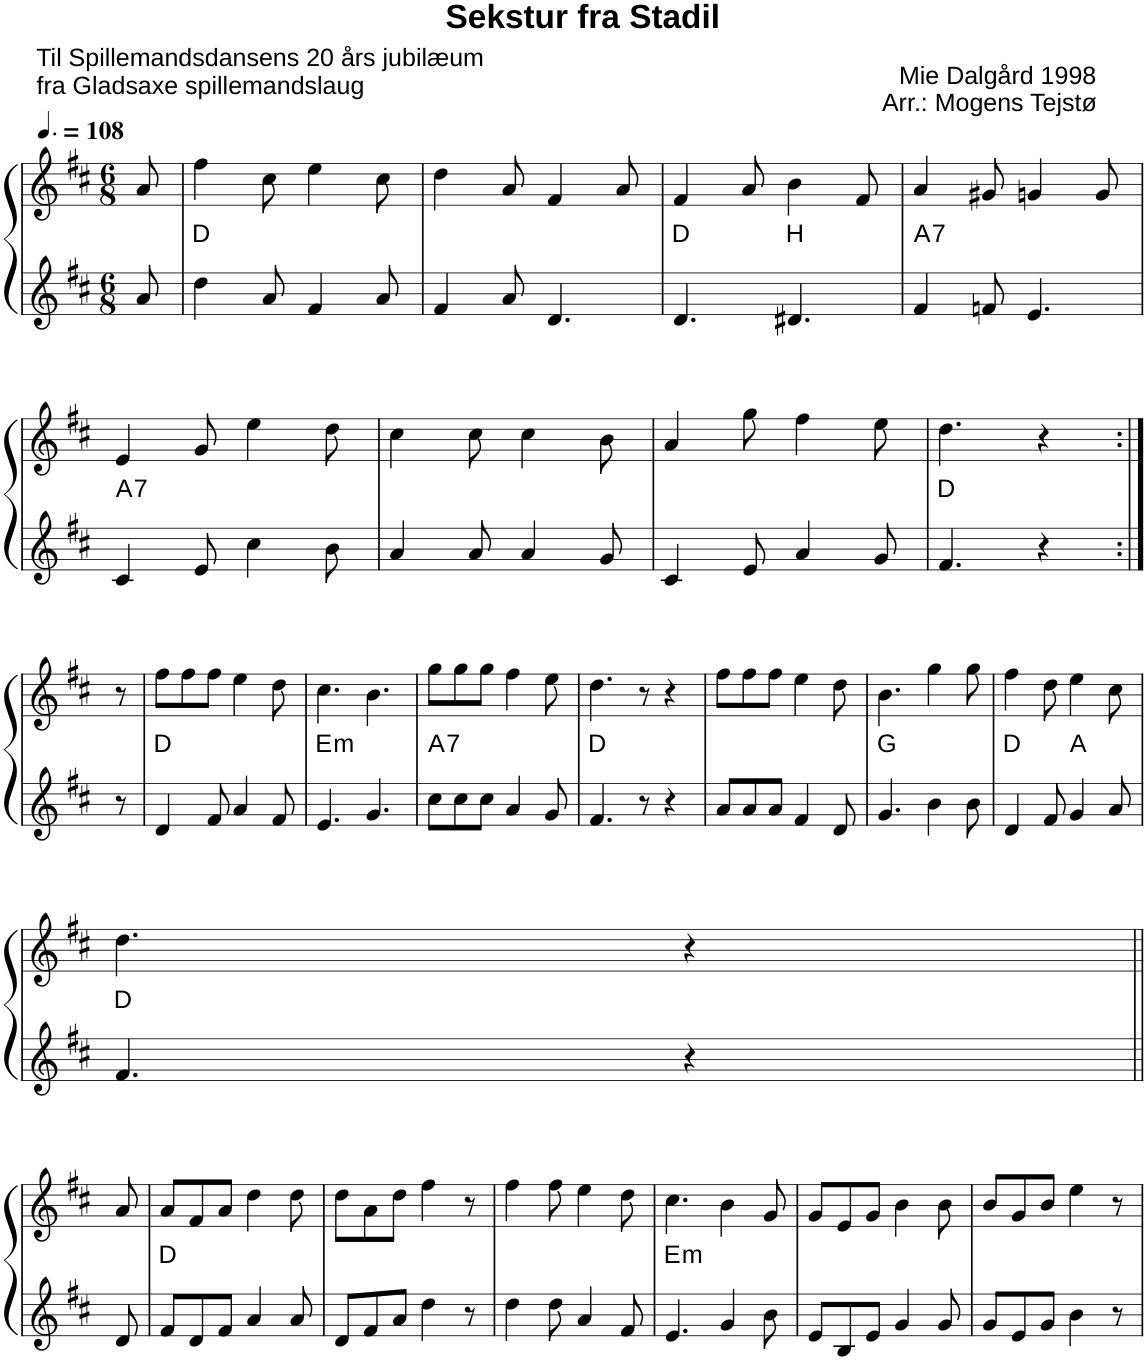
**kern	**kern	**harte
*part2	*part1	*part1
*staff2	*staff1	*
*I"Violin	*I"Piano	*
*I'Vln	*I'Pno	*
*clefG2	*clefG2	*
*k[f#c#]	*k[f#c#]	*
*M6/8	*M6/8	*
*MM162	*MM162	*
=1	=1	=1
8a/	8a/	.
=2	=2	=2
4dd\	4ff#\	D:maj
8a/	8cc#\	.
4f#/	4ee\	.
8a/	8cc#\	.
=3	=3	=3
4f#/	4dd\	.
8a/	8a/	.
4.d/	4f#/	.
.	8a/	.
=4	=4	=4
4.d/	4f#/	D:maj
.	8a/	.
4.d#X/	4b\	B:maj
.	8f#/	.
=5	=5	=5
!	!	!LO:H:kt=7
4f#/	4a/	A:7
8fn/	8g#X/	.
4.e/	4gn/	.
.	8g/	.
!!LO:LB:g=z
=6	=6	=6
!	!	!LO:H:kt=7
4c#/	4e/	A:7
8e/	8g/	.
4cc#\	4ee\	.
8b\	8dd\	.
=7	=7	=7
4a/	4cc#\	.
8a/	8cc#\	.
4a/	4cc#\	.
8g/	8b\	.
=8	=8	=8
4c#/	4a/	.
8e/	8gg\	.
4a/	4ff#\	.
8g/	8ee\	.
=9	=9	=9
4.f#/	4.dd\	D:maj
4r	4r	.
!!LO:LB:g=z
=10:|!	=10:|!	=10:|!
8r	8r	.
=11	=11	=11
4d/	8ff#\L	D:maj
.	8ff#\	.
8f#/	8ff#\J	.
4a/	4ee\	.
8f#/	8dd\	.
=12	=12	=12
!	!	!LO:H:kt=m
4.e/	4.cc#\	E:min
4.g/	4.b\	.
=13	=13	=13
!	!	!LO:H:kt=7
8cc#\L	8gg\L	A:7
8cc#\	8gg\	.
8cc#\J	8gg\J	.
4a/	4ff#\	.
8g/	8ee\	.
=14	=14	=14
4.f#/	4.dd\	D:maj
8r	8r	.
4r	4r	.
=15	=15	=15
8a/L	8ff#\L	.
8a/	8ff#\	.
8a/J	8ff#\J	.
4f#/	4ee\	.
8d/	8dd\	.
=16	=16	=16
4.g/	4.b\	G:maj
4b\	4gg\	.
8b\	8gg\	.
=17	=17	=17
4d/	4ff#\	D:maj
8f#/	8dd\	.
4g/	4ee\	A:maj
8a/	8cc#\	.
!!LO:LB:g=z
=18	=18	=18
4.f#/	4.dd\	D:maj
4r	4r	.
!!LO:LB:g=z
=19||	=19||	=19||
8d/	8a/	.
=20	=20	=20
8f#/L	8a/L	D:maj
8d/	8f#/	.
8f#/J	8a/J	.
4a/	4dd\	.
8a/	8dd\	.
=21	=21	=21
8d/L	8dd\L	.
8f#/	8a\	.
8a/J	8dd\J	.
4dd\	4ff#\	.
8r	8r	.
=22	=22	=22
4dd\	4ff#\	.
8dd\	8ff#\	.
4a/	4ee\	.
8f#/	8dd\	.
=23	=23	=23
!	!	!LO:H:kt=m
4.e/	4.cc#\	E:min
4g/	4b\	.
8b\	8g/	.
=24	=24	=24
8e/L	8g/L	.
8B/	8e/	.
8e/J	8g/J	.
4g/	4b\	.
8g/	8b\	.
=25	=25	=25
8g/L	8b/L	.
8e/	8g/	.
8g/J	8b/J	.
4b\	4ee\	.
8r	8r	.
=	=	=
*-	*-	*-
